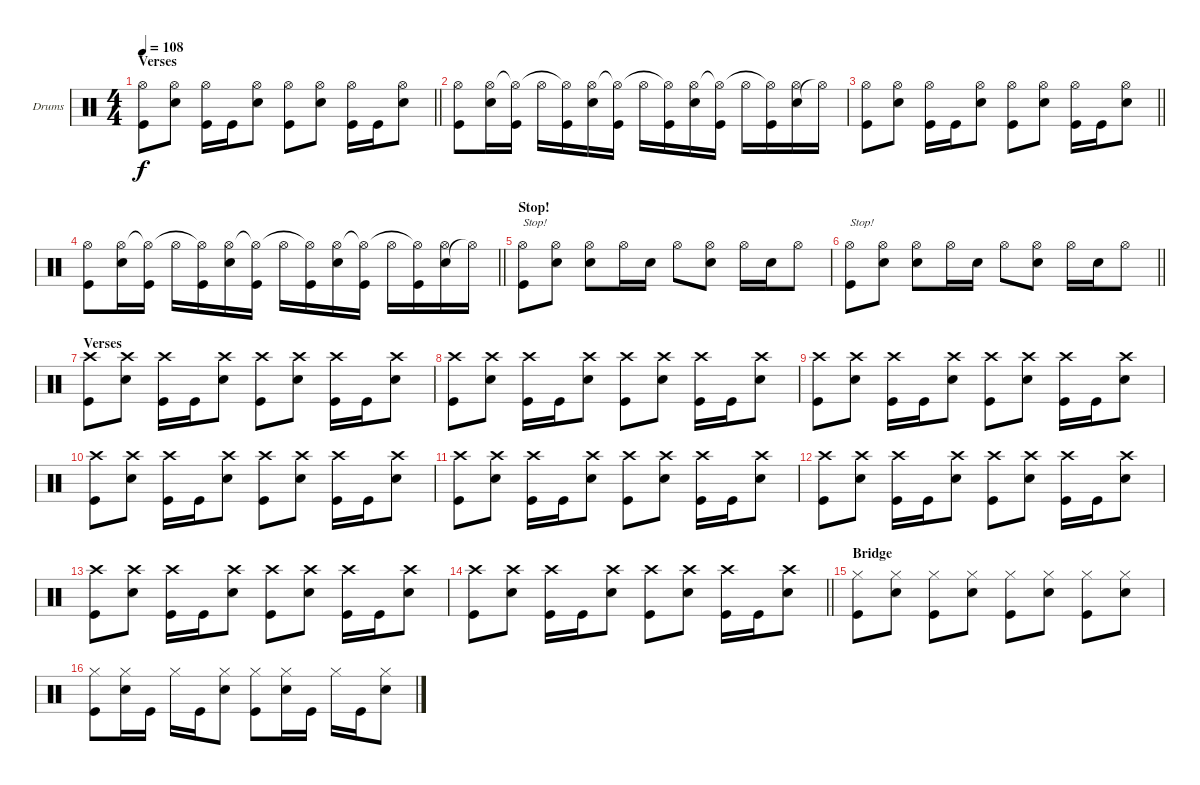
\bracketExtendMode groupsimilarinstruments
\firstSystemTrackNameOrientation horizontal
\otherSystemsTrackNameOrientation horizontal
\track ("Fabrizio" "Drums") {instrument percussion}
\staff {score}
\articulation defaults
\ts (4 4)
\section ("" "Verses")
\tempo 108
\clef neutral
\barLineRight lightlight
\ks c
("Kick (hit)" "Hi-Hat (open)").8{dy f} ("Snare (hit) 2" "Hi-Hat (open)").8 ("Kick (hit)" "Hi-Hat (open)").16 "Kick (hit)".16 ("Snare (hit) 2" "Hi-Hat (open)").8 ("Kick (hit)" "Hi-Hat (open)").8 ("Snare (hit) 2" "Hi-Hat (open)").8 ("Kick (hit)" "Hi-Hat (open)").16 "Kick (hit)".16 ("Snare (hit) 2" "Hi-Hat (open)").8 |
("Kick (hit)" "Hi-Hat (open)").8 ("Snare (hit) 2" "Hi-Hat (open)").16 ("Kick (hit)" "Hi-Hat (open)"{t}).16 "Hi-Hat (open)".16 ("Kick (hit)" "Hi-Hat (open)"{t}).16 ("Snare (hit) 2" "Hi-Hat (open)").16 ("Kick (hit)" "Hi-Hat (open)"{t}).16 "Hi-Hat (open)".16 ("Kick (hit)" "Hi-Hat (open)"{t}).16 ("Snare (hit) 2" "Hi-Hat (open)").16 ("Kick (hit)" "Hi-Hat (open)"{t}).16 "Hi-Hat (open)".16 ("Kick (hit)" "Hi-Hat (open)"{t}).16 ("Snare (hit) 2" "Hi-Hat (open)").16 "Hi-Hat (open)"{t}.16 |
\barLineRight lightlight
("Kick (hit)" "Hi-Hat (open)").8 ("Snare (hit) 2" "Hi-Hat (open)").8 ("Kick (hit)" "Hi-Hat (open)").16 "Kick (hit)".16 ("Snare (hit) 2" "Hi-Hat (open)").8 ("Kick (hit)" "Hi-Hat (open)").8 ("Snare (hit) 2" "Hi-Hat (open)").8 ("Kick (hit)" "Hi-Hat (open)").16 "Kick (hit)".16 ("Snare (hit) 2" "Hi-Hat (open)").8 |
\barLineRight lightlight
("Kick (hit)" "Hi-Hat (open)").8 ("Snare (hit) 2" "Hi-Hat (open)").16 ("Kick (hit)" "Hi-Hat (open)"{t}).16 "Hi-Hat (open)".16 ("Kick (hit)" "Hi-Hat (open)"{t}).16 ("Snare (hit) 2" "Hi-Hat (open)").16 ("Kick (hit)" "Hi-Hat (open)"{t}).16 "Hi-Hat (open)".16 ("Kick (hit)" "Hi-Hat (open)"{t}).16 ("Snare (hit) 2" "Hi-Hat (open)").16 ("Kick (hit)" "Hi-Hat (open)"{t}).16 "Hi-Hat (open)".16 ("Kick (hit)" "Hi-Hat (open)"{t}).16 ("Snare (hit) 2" "Hi-Hat (open)").16 "Hi-Hat (open)"{t}.16 |
\section ("" "Stop!")
("Kick (hit)" "Hi-Hat (open)").8{txt "Stop!"} ("Snare (hit) 2" "Hi-Hat (open)").8 ("Snare (hit) 2" "Hi-Hat (open)").8 "Hi-Hat (open)".16 "Snare (hit) 2".16 "Hi-Hat (open)".8 ("Snare (hit) 2" "Hi-Hat (open)").8 "Hi-Hat (open)".16 "Snare (hit) 2".16 "Hi-Hat (open)".8 |
\barLineRight lightlight
("Kick (hit)" "Hi-Hat (open)").8{txt "Stop!"} ("Snare (hit) 2" "Hi-Hat (open)").8 ("Snare (hit) 2" "Hi-Hat (open)").8 "Hi-Hat (open)".16 "Snare (hit) 2".16 "Hi-Hat (open)".8 ("Snare (hit) 2" "Hi-Hat (open)").8 "Hi-Hat (open)".16 "Snare (hit) 2".16 "Hi-Hat (open)".8 |
\section ("" "Verses")
("Kick (hit)" "Crash high (hit)").8 ("Snare (hit) 2" "Crash high (hit)").8 ("Kick (hit)" "Crash high (hit)").16 "Kick (hit)".16 ("Snare (hit) 2" "Crash high (hit)").8 ("Kick (hit)" "Crash high (hit)").8 ("Snare (hit) 2" "Crash high (hit)").8 ("Kick (hit)" "Crash high (hit)").16 "Kick (hit)".16 ("Snare (hit) 2" "Crash high (hit)").8 |
("Kick (hit)" "Crash high (hit)").8 ("Snare (hit) 2" "Crash high (hit)").8 ("Kick (hit)" "Crash high (hit)").16 "Kick (hit)".16 ("Snare (hit) 2" "Crash high (hit)").8 ("Kick (hit)" "Crash high (hit)").8 ("Snare (hit) 2" "Crash high (hit)").8 ("Kick (hit)" "Crash high (hit)").16 "Kick (hit)".16 ("Snare (hit) 2" "Crash high (hit)").8 |
("Kick (hit)" "Crash high (hit)").8 ("Snare (hit) 2" "Crash high (hit)").8 ("Kick (hit)" "Crash high (hit)").16 "Kick (hit)".16 ("Snare (hit) 2" "Crash high (hit)").8 ("Kick (hit)" "Crash high (hit)").8 ("Snare (hit) 2" "Crash high (hit)").8 ("Kick (hit)" "Crash high (hit)").16 "Kick (hit)".16 ("Snare (hit) 2" "Crash high (hit)").8 |
("Kick (hit)" "Crash high (hit)").8 ("Snare (hit) 2" "Crash high (hit)").8 ("Kick (hit)" "Crash high (hit)").16 "Kick (hit)".16 ("Snare (hit) 2" "Crash high (hit)").8 ("Kick (hit)" "Crash high (hit)").8 ("Snare (hit) 2" "Crash high (hit)").8 ("Kick (hit)" "Crash high (hit)").16 "Kick (hit)".16 ("Snare (hit) 2" "Crash high (hit)").8 |
("Kick (hit)" "Crash high (hit)").8 ("Snare (hit) 2" "Crash high (hit)").8 ("Kick (hit)" "Crash high (hit)").16 "Kick (hit)".16 ("Snare (hit) 2" "Crash high (hit)").8 ("Kick (hit)" "Crash high (hit)").8 ("Snare (hit) 2" "Crash high (hit)").8 ("Kick (hit)" "Crash high (hit)").16 "Kick (hit)".16 ("Snare (hit) 2" "Crash high (hit)").8 |
("Kick (hit)" "Crash high (hit)").8 ("Snare (hit) 2" "Crash high (hit)").8 ("Kick (hit)" "Crash high (hit)").16 "Kick (hit)".16 ("Snare (hit) 2" "Crash high (hit)").8 ("Kick (hit)" "Crash high (hit)").8 ("Snare (hit) 2" "Crash high (hit)").8 ("Kick (hit)" "Crash high (hit)").16 "Kick (hit)".16 ("Snare (hit) 2" "Crash high (hit)").8 |
("Kick (hit)" "Crash high (hit)").8 ("Snare (hit) 2" "Crash high (hit)").8 ("Kick (hit)" "Crash high (hit)").16 "Kick (hit)".16 ("Snare (hit) 2" "Crash high (hit)").8 ("Kick (hit)" "Crash high (hit)").8 ("Snare (hit) 2" "Crash high (hit)").8 ("Kick (hit)" "Crash high (hit)").16 "Kick (hit)".16 ("Snare (hit) 2" "Crash high (hit)").8 |
\barLineRight lightlight
("Kick (hit)" "Crash high (hit)").8 ("Snare (hit) 2" "Crash high (hit)").8 ("Kick (hit)" "Crash high (hit)").16 "Kick (hit)".16 ("Snare (hit) 2" "Crash high (hit)").8 ("Kick (hit)" "Crash high (hit)").8 ("Snare (hit) 2" "Crash high (hit)").8 ("Kick (hit)" "Crash high (hit)").16 "Kick (hit)".16 ("Snare (hit) 2" "Crash high (hit)").8 |
\section ("" "Bridge")
("Kick (hit)" "Hi-Hat (closed)").8 ("Snare (hit) 2" "Hi-Hat (closed)").8 ("Kick (hit)" "Hi-Hat (closed)").8 ("Snare (hit) 2" "Hi-Hat (closed)").8 ("Kick (hit)" "Hi-Hat (closed)").8 ("Snare (hit) 2" "Hi-Hat (closed)").8 ("Kick (hit)" "Hi-Hat (closed)").8 ("Snare (hit) 2" "Hi-Hat (closed)").8 |
("Kick (hit)" "Hi-Hat (closed)").8 ("Snare (hit) 2" "Hi-Hat (closed)").16 "Kick (hit)".16 "Hi-Hat (closed)".16 "Kick (hit)".16 ("Snare (hit) 2" "Hi-Hat (closed)").8 ("Kick (hit)" "Hi-Hat (closed)").8 ("Snare (hit) 2" "Hi-Hat (closed)").16 "Kick (hit)".16 "Hi-Hat (closed)".16 "Kick (hit)".16 ("Snare (hit) 2" "Hi-Hat (closed)").8
